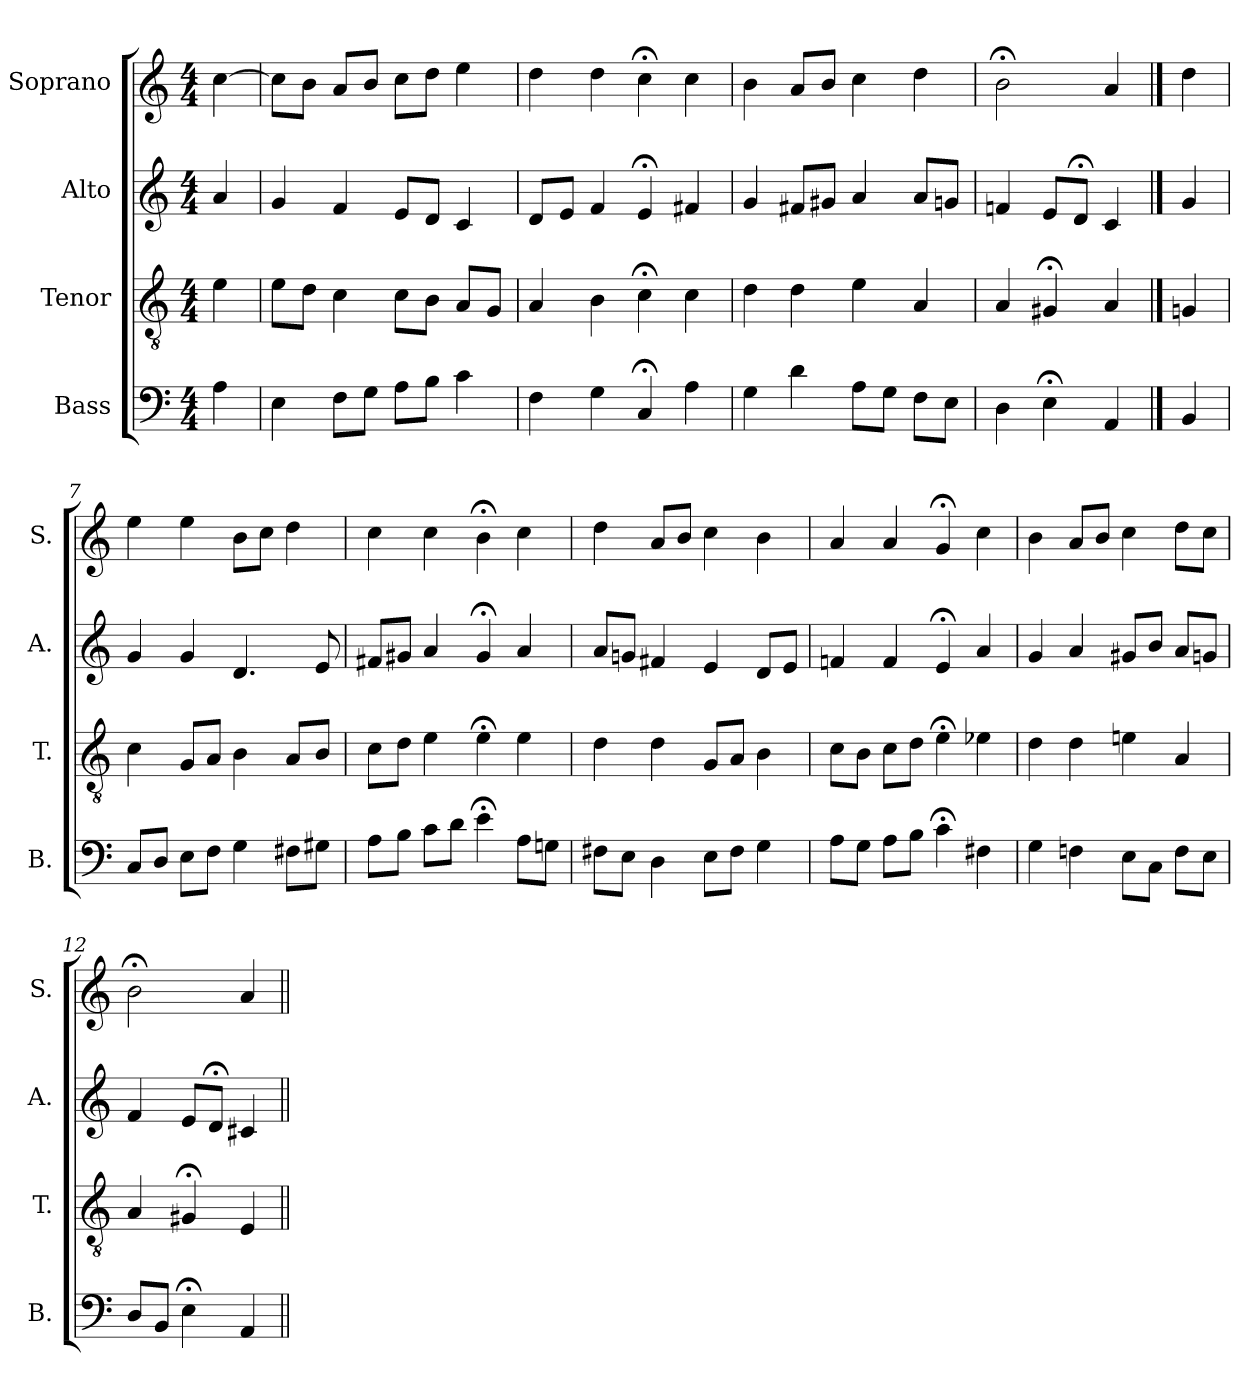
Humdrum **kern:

**kern	**kern	**kern	**kern
*part4	*part3	*part2	*part1
*staff4	*staff3	*staff2	*staff1
*I"Bass	*I"Tenor	*I"Alto	*I"Soprano
*I'B.	*I'T.	*I'A.	*I'S.
*clefF4	*clefGv2	*clefG2	*clefG2
*	*ITrd7c12	*	*
*k[]	*k[]	*k[]	*k[]
*C:	*C:	*C:	*C:
*M4/4	*M4/4	*M4/4	*M4/4
=1	=1	=1	=1
4A\	4E\	4a/	[4cc\
=2	=2	=2	=2
4E\	8E\L	4g/	8cc\L]
.	8D\J	.	8b\J
8F\L	4C\	4f/	8a/L
8G\J	.	.	8b/J
8A\L	8C\L	8e/L	8cc\L
8B\J	8BB\J	8d/J	8dd\J
4c\	8AA/L	4c/	4ee\
.	8GG/J	.	.
=3	=3	=3	=3
4F\	4AA/	8d/L	4dd\
.	.	8e/J	.
4G\	4BB\	4f/	4dd\
4C;</	4C;<\	4e;</	4cc;<\
4A\	4C\	4f#X/	4cc\
=4	=4	=4	=4
4G\	4D\	4g/	4b\
4d\	4D\	8f#X/L	8a/L
.	.	8g#X/J	8b/J
8A\L	4E\	4a/	4cc\
8G\J	.	.	.
8F\L	4AA/	8a/L	4dd\
8E\J	.	8gn/J	.
=5	=5	=5	=5
4D\	4AA/	4fn/	2b;<\
4E;<\	4GG#X;</	8e/L	.
.	.	8d;</J	.
4AA/	4AA/	4c/	4a/
==6	==6	==6	==6
4BB/	4GGn/	4g/	4dd\
!!LO:LB:g=z
=7	=7	=7	=7
8C/L	4C\	4g/	4ee\
8D/J	.	.	.
8E\L	8GG/L	4g/	4ee\
8F\J	8AA/J	.	.
4G\	4BB\	4.d/	8b\L
.	.	.	8cc\J
8F#X\L	8AA/L	.	4dd\
8G#X\J	8BB/J	8e/	.
=8	=8	=8	=8
8A\L	8C\L	8f#X/L	4cc\
8B\J	8D\J	8g#X/J	.
8c\L	4E\	4a/	4cc\
8d\J	.	.	.
4e;<\	4E;<\	4g#;</	4b;<\
8A\L	4E\	4a/	4cc\
8Gn\J	.	.	.
=9	=9	=9	=9
8F#X\L	4D\	8a/L	4dd\
8E\J	.	8gn/J	.
4D\	4D\	4f#X/	8a/L
.	.	.	8b/J
8E\L	8GG/L	4e/	4cc\
8F#\J	8AA/J	.	.
4G\	4BB\	8d/L	4b\
.	.	8e/J	.
!!LO:PB:g=z
=10	=10	=10	=10
8A\L	8C\L	4fn/	4a/
8G\J	8BB\J	.	.
8A\L	8C\L	4f/	4a/
8B\J	8D\J	.	.
4c;<\	4E;<\	4e;</	4g;</
4F#X\	4E-X\	4a/	4cc\
=11	=11	=11	=11
4G\	4D\	4g/	4b\
4Fn\	4D\	4a/	8a/L
.	.	.	8b/J
8E\L	4En\	8g#X/L	4cc\
8C\J	.	8b/J	.
8F\L	4AA/	8a/L	8dd\L
8E\J	.	8gn/J	8cc\J
=12	=12	=12	=12
8D/L	4AA/	4f/	2b;<\
8BB/J	.	.	.
4E;<\	4GG#X;</	8e/L	.
.	.	8d;</J	.
4AA/	4EE/	4c#X/	4a/
=||	=||	=||	=||
*-	*-	*-	*-
